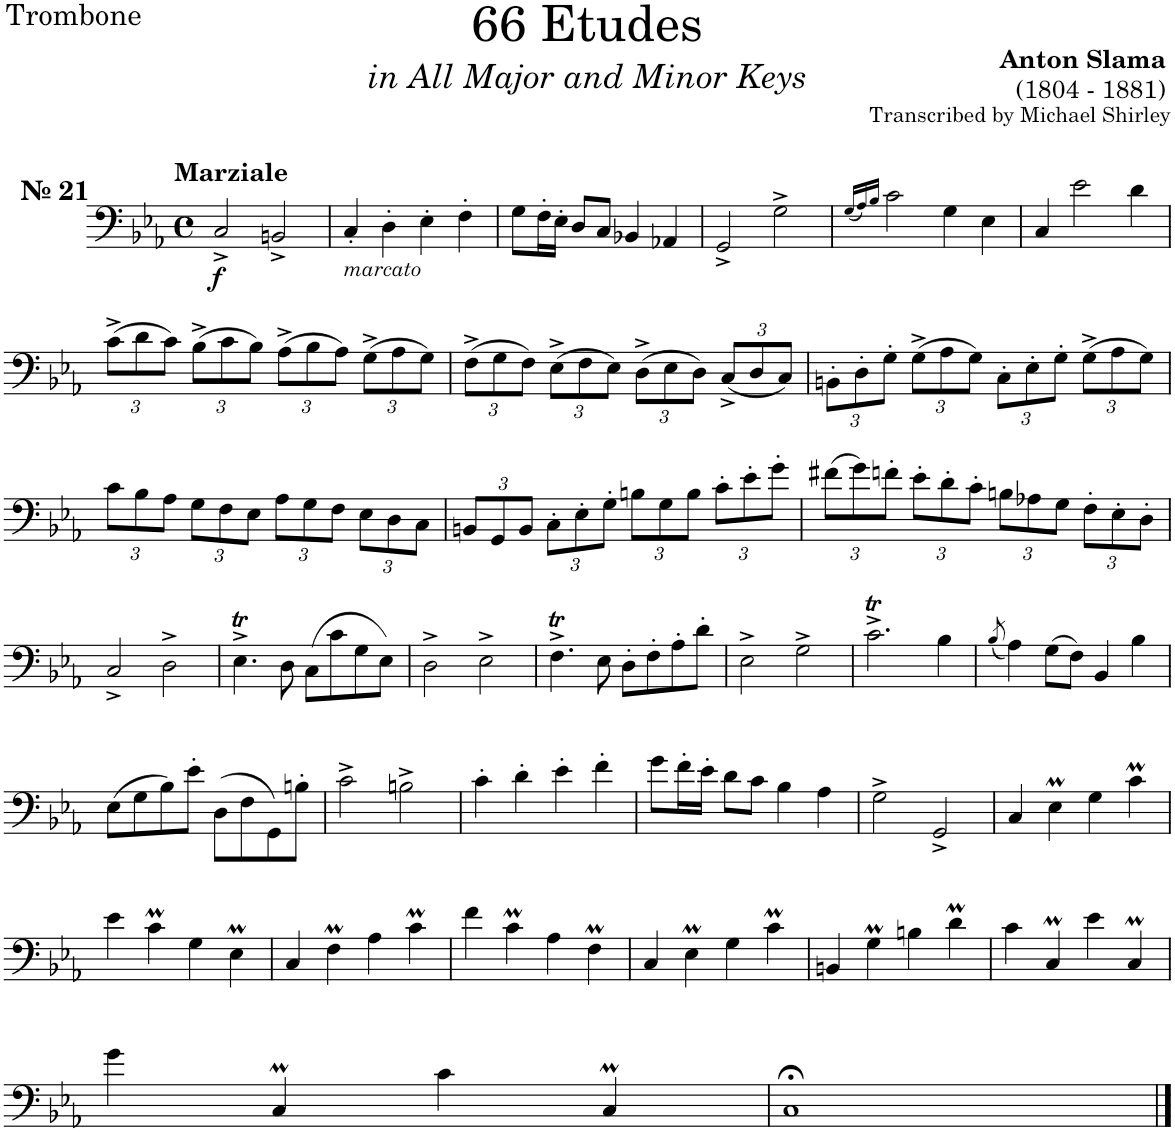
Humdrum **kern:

**kern	**dynam
*part1	*part1
*staff1	*staff1
*I"Trombone	*
*I'Tbn.	*
*clefF4	*
*k[b-e-a-]	*
*M4/4	*
*met(c)	*
=1	=1
!LO:TX:a:B:t=№ 21	!
!LO:TX:a:B:t=Marziale	!
!	!LO:DY:b
2C^/	f
2BBn^/	.
=2	=2
!LO:TX:b:i:t=marcato	!
4C'/	.
4D'\	.
4E-'\	.
4F'\	.
=3	=3
8G\L	.
16F'\L	.
16E-'\JJ	.
8D/L	.
8C/J	.
4BB-X/	.
4AA-X/	.
=4	=4
2GG^/	.
2G^\	.
=5	=5
(16qG/LL	.
16qA-/)	.
16qB-/JJ	.
2c\	.
4G\	.
4E-\	.
=6	=6
4C/	.
2e-\	.
4d\	.
!!LO:LB:g=z
=7	=7
*Xbrackettup	*
(>12c^\L	.
12d\	.
12c\J)	.
(>12B-^\L	.
12c\	.
12B-\J)	.
(>12A-^\L	.
12B-\	.
12A-\J)	.
(>12G^\L	.
12A-\	.
12G\J)	.
=8	=8
(>12F^\L	.
12G\	.
12F\J)	.
(>12E-^\L	.
12F\	.
12E-\J)	.
(>12D^\L	.
12E-\	.
12D\J)	.
(<12C^/L	.
12D/	.
12C/J)	.
=9	=9
12BBn'\L	.
12D'\	.
12G'\J	.
(>12G^\L	.
12A-\	.
12G\J)	.
12C'\L	.
12E-'\	.
12G'\J	.
(>12G^\L	.
12A-\	.
12G\J)	.
!!LO:LB:g=z
=10	=10
12c\L	.
12B-\	.
12A-\J	.
12G\L	.
12F\	.
12E-\J	.
12A-\L	.
12G\	.
12F\J	.
12E-\L	.
12D\	.
12C\J	.
=11	=11
12BBn/L	.
12GG/	.
12BB/J	.
12C'\L	.
12E-'\	.
12G'\J	.
12Bn\L	.
12G\	.
12B\J	.
12c'\L	.
12e-'\	.
12g'\J	.
=12	=12
(>12f#X\L	.
12g\)	.
12fn'\J	.
12e-'\L	.
12d'\	.
12c'\J	.
12Bn\L	.
12A-X\	.
12G\J	.
12F'\L	.
12E-'\	.
12D'\J	.
!!LO:LB:g=z
=13	=13
2C^/	.
2D^\	.
=14	=14
4.E-T^\	.
8D\	.
(8C\L	.
8c\	.
8G\	.
8E-\J)	.
=15	=15
2D^\	.
2E-^\	.
=16	=16
4.FT^\	.
8E-\	.
8D'\L	.
8F'\	.
8A-'\	.
8d'\J	.
=17	=17
2E-^\	.
2G^\	.
=18	=18
2.cT^\	.
4B-\	.
=19	=19
(8qB-/	.
4A-\)	.
(>8G\L	.
8F\J)	.
4BB-/	.
4B-\	.
!!LO:LB:g=z
=20	=20
(>8E-\L	.
8G\	.
8B-\)	.
8e-'\J	.
(8D\L	.
8F\	.
8GG\)	.
8Bn'\J	.
=21	=21
2c^\	.
2Bn^\	.
=22	=22
4c'\	.
4d'\	.
4e-'\	.
4f'\	.
=23	=23
8g\L	.
16f'\L	.
16e-'\JJ	.
8d\L	.
8c\J	.
4B-\	.
4A-\	.
=24	=24
2G^\	.
2GG^/	.
=25	=25
4C/	.
4E-M\	.
4G\	.
4cM\	.
!!LO:LB:g=z
=26	=26
4e-\	.
4cM\	.
4G\	.
4E-M\	.
=27	=27
4C/	.
4FM\	.
4A-\	.
4cM\	.
=28	=28
4f\	.
4cM\	.
4A-\	.
4FM\	.
=29	=29
4C/	.
4E-M\	.
4G\	.
4cM\	.
=30	=30
4BBn/	.
4Gm\	.
4Bn\	.
4dm\	.
=31	=31
4c\	.
4CM/	.
4e-\	.
4CM/	.
!!LO:LB:g=z
=32	=32
4g\	.
4CM/	.
4c\	.
4CM/	.
=33	=33
1C;<	.
==	==
*-	*-
